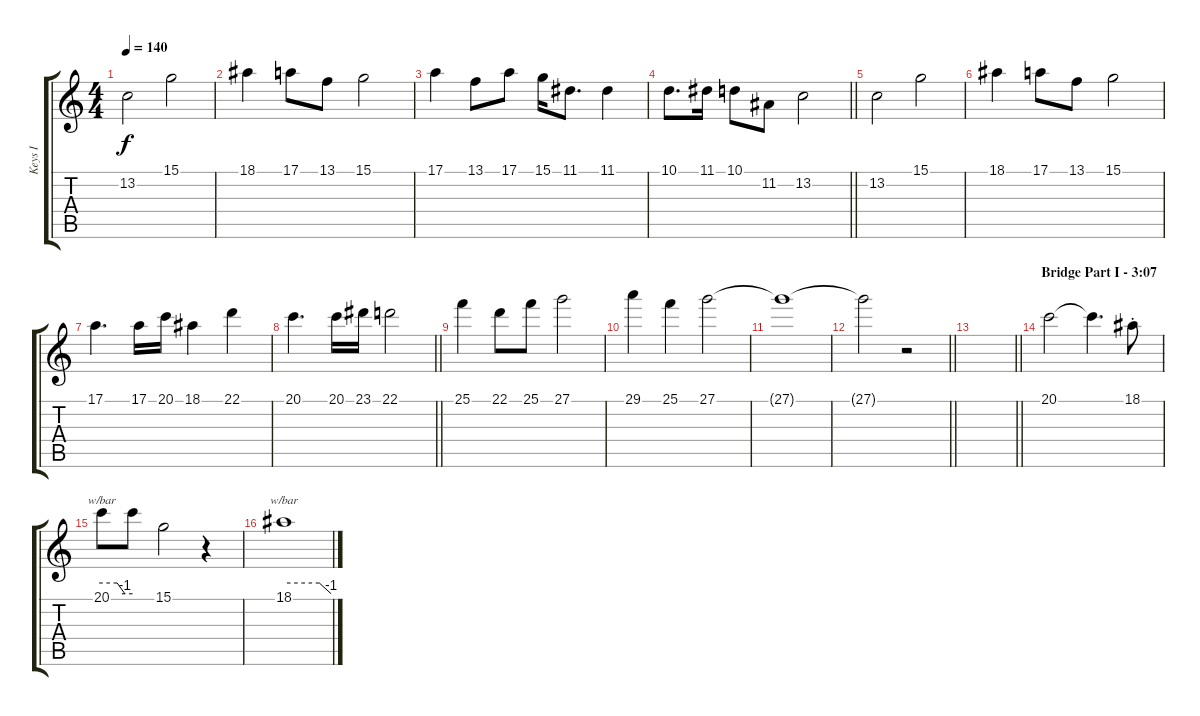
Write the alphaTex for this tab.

\track ("Keys I" "Keys I") {instrument flute}
\staff {score tabs}
\tuning (E4 B3 G3 D3 A2 E2) {hide}
\ts (4 4)
\section ("" "")
\tempo 140
\clef g2
\ks c
13.2.2{dy f volume 9 instrument stringensemble1} 15.1.2 |
18.1.4 17.1.8 13.1.8 15.1.2 |
17.1.4 13.1.8 17.1.8 15.1.16 11.1.8{d} 11.1.4 |
\barLineRight lightlight
10.1.8{d} 11.1.16 10.1.8 11.2.8 13.2.2 |
\section ("" "")
13.2.2 15.1.2 |
18.1.4 17.1.8 13.1.8 15.1.2 |
17.1.4{d volume 13} 17.1.16 20.1.16 18.1.4 22.1.4 |
\barLineRight lightlight
20.1.4{d} 20.1.16 23.1.16 22.1.2 |
\section ("" "")
25.1.4 22.1.8 25.1.8 27.1.2 |
29.1.4 25.1.4 27.1.2 |
27.1{t}.1 |
\barLineRight lightlight
27.1{t}.2{volume 0} r.2 |
\barLineRight lightlight
|
\section ("" "Bridge Part I - 3:07")
20.1.2{volume 6 instrument flute} 20.1{t}.4{d} 18.1{st}.8 |
20.1.8{tbe (custom default 0 0 30 0 45 -4 60 -4)} 20.1{t}.8 15.1.2 r.4 |
18.1.1{tbe (custom default 0 0 45 0 60 -4)}
